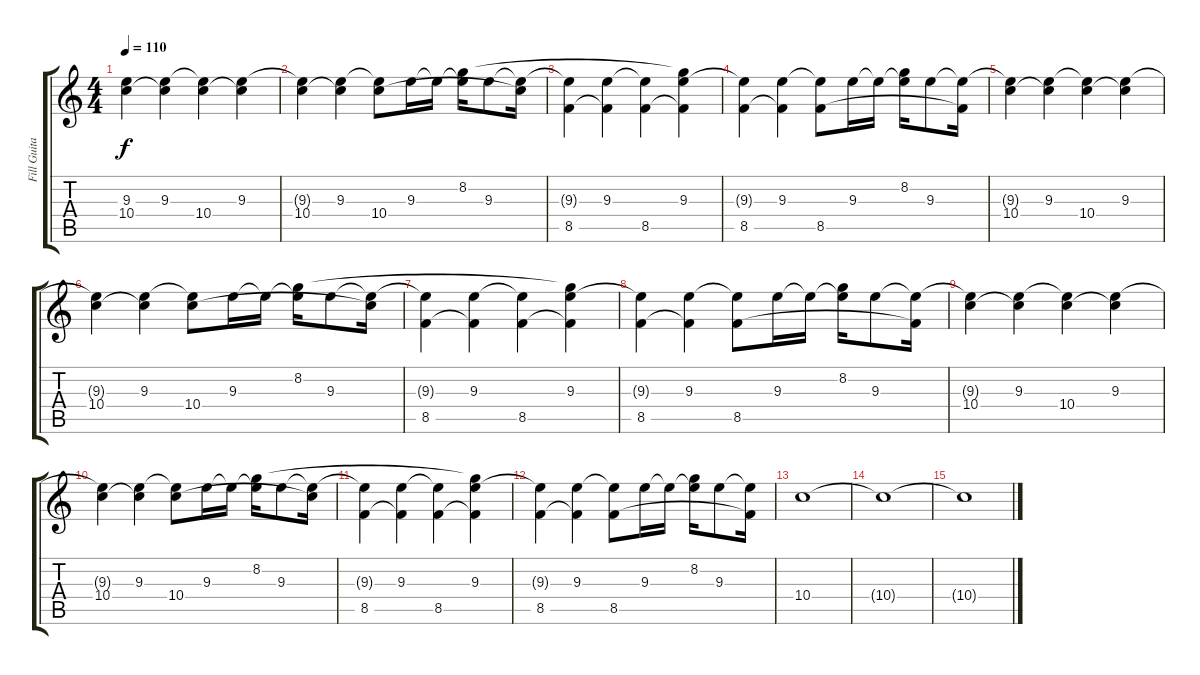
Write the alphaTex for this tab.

\track ("Fill Guitar" "Fill Guita") {instrument electricguitarclean}
\staff {score tabs}
\tuning (E4 B3 G3 D3 A2 E2) {hide}
\ts (4 4)
\tempo 110
\clef g2
\ks c
(9.3{t} 10.4).4{dy f} (9.3 10.4{t}).4 (9.3{t} 10.4).4 (9.3 10.4{t}).4 |
(9.3{t} 10.4).4 (9.3 10.4{t}).4 (9.3{t} 10.4).8 9.3.16 9.3{t}.16 (8.2 9.3{t}).16 9.3.8 (9.3{t} 10.4{t}).16 |
(9.3{t} 8.5).4 (9.3 8.5{t}).4 (9.3{t} 8.5).4 (8.2{t} 9.3 8.5{t}).4 |
(9.3{t} 8.5).4 (9.3 8.5{t}).4 (9.3{t} 8.5).8 9.3.16 9.3{t}.16 (8.2 9.3{t}).16 9.3.8 (9.3{t} 8.5{t}).16 |
(9.3{t} 10.4).4 (9.3 10.4{t}).4 (9.3{t} 10.4).4 (9.3 10.4{t}).4 |
(9.3{t} 10.4).4 (9.3 10.4{t}).4 (9.3{t} 10.4).8 9.3.16 9.3{t}.16 (8.2 9.3{t}).16 9.3.8 (9.3{t} 10.4{t}).16 |
(9.3{t} 8.5).4 (9.3 8.5{t}).4 (9.3{t} 8.5).4 (8.2{t} 9.3 8.5{t}).4 |
(9.3{t} 8.5).4 (9.3 8.5{t}).4 (9.3{t} 8.5).8 9.3.16 9.3{t}.16 (8.2 9.3{t}).16 9.3.8 (9.3{t} 8.5{t}).16 |
(9.3{t} 10.4).4 (9.3 10.4{t}).4 (9.3{t} 10.4).4 (9.3 10.4{t}).4 |
(9.3{t} 10.4).4 (9.3 10.4{t}).4 (9.3{t} 10.4).8 9.3.16 9.3{t}.16 (8.2 9.3{t}).16 9.3.8 (9.3{t} 10.4{t}).16 |
(9.3{t} 8.5).4 (9.3 8.5{t}).4 (9.3{t} 8.5).4 (8.2{t} 9.3 8.5{t}).4 |
(9.3{t} 8.5).4 (9.3 8.5{t}).4 (9.3{t} 8.5).8 9.3.16 9.3{t}.16 (8.2 9.3{t}).16 9.3.8 (9.3{t} 8.5{t}).16 |
10.4.1 |
10.4{t}.1 |
10.4{t}.1
